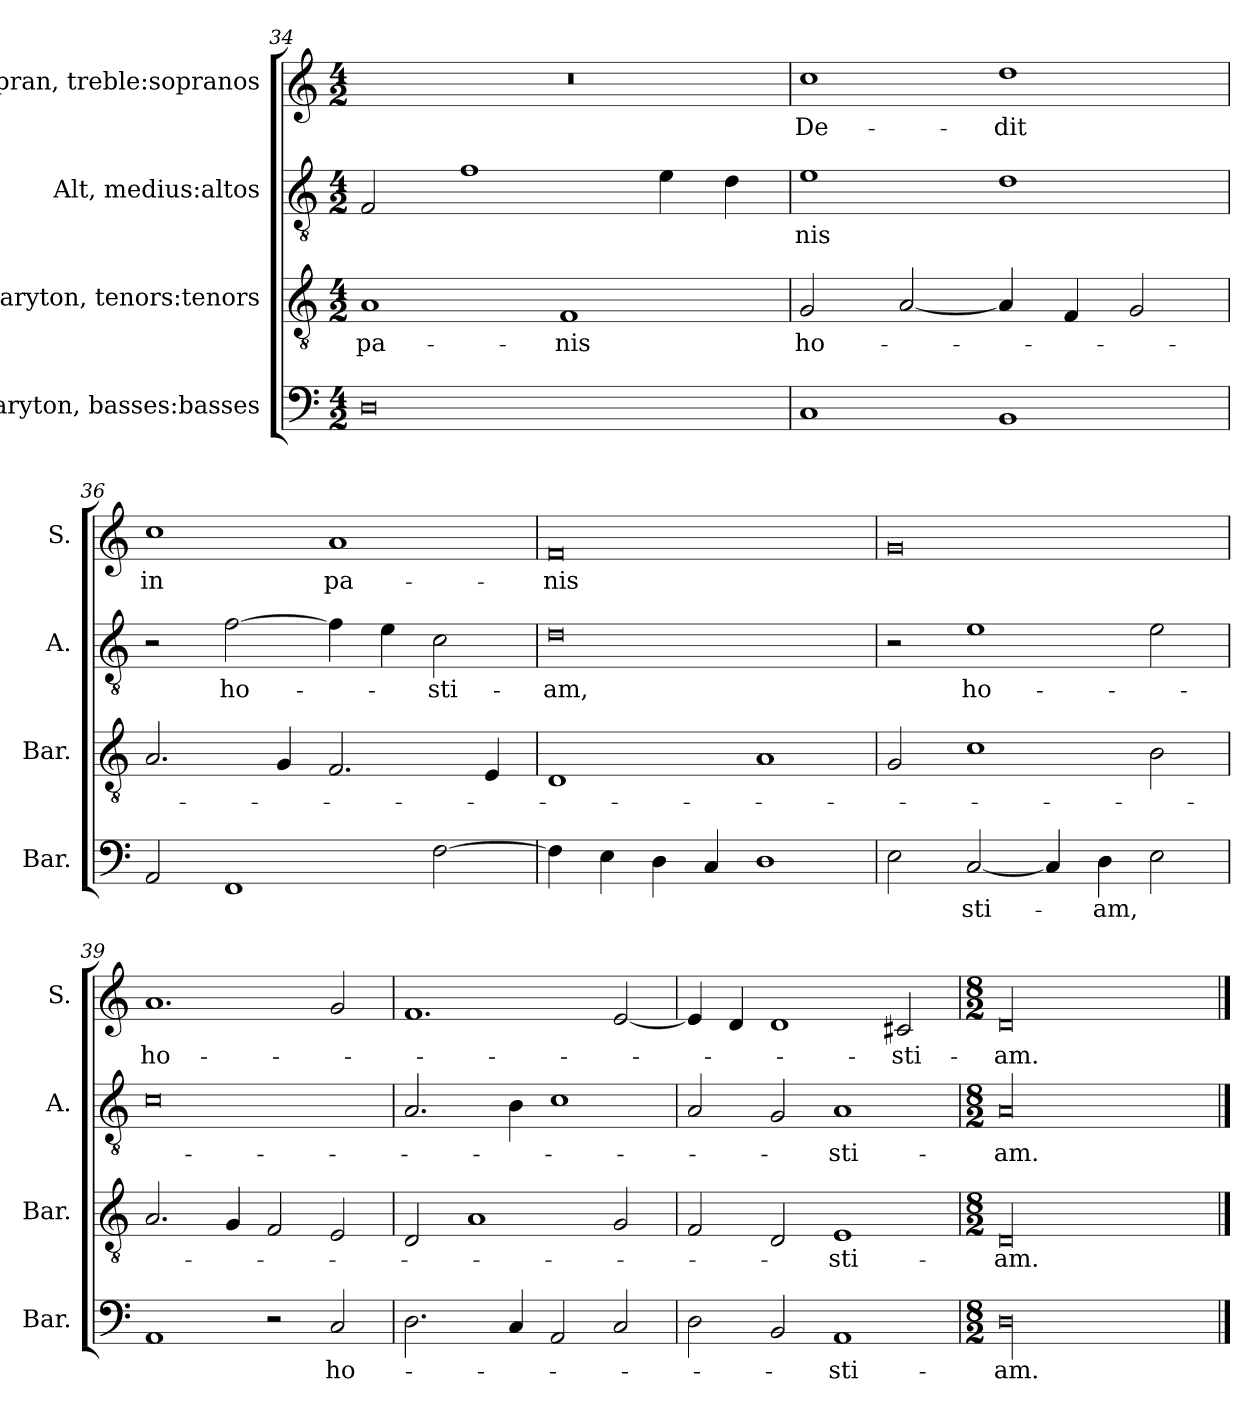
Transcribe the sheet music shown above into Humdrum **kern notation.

**kern	**text	**kern	**text	**kern	**text	**kern	**text
*part4	*part4	*part3	*part3	*part2	*part2	*part1	*part1
*staff4	*staff4	*staff3	*staff3	*staff2	*staff2	*staff1	*staff1
*I"Baryton, basses:basses	*	*I"Baryton, tenors:tenors	*	*I"Alt, medius:altos	*	*I"Sopran, treble:sopranos	*
*I'Bar.	*	*I'Bar.	*	*I'A.	*	*I'S.	*
*clefF4	*	*clefGv2	*	*clefGv2	*	*clefG2	*
*k[]	*	*k[]	*	*k[]	*	*k[]	*
*M4/2	*	*M4/2	*	*M4/2	*	*M4/2	*
=34	=34	=34	=34	=34	=34	=34	=34
!	!	!	!LO:LY:b	!	!	!	!
0D	.	1A	pa-	2F/	.	0r	.
.	.	.	.	1f	.	.	.
!	!	!	!LO:LY:b	!	!	!	!
.	.	1F	-nis	.	.	.	.
.	.	.	.	4e\	.	.	.
.	.	.	.	4d\	.	.	.
=35	=35	=35	=35	=35	=35	=35	=35
!	!	!	!LO:LY:b	!	!LO:LY:b	!	!LO:LY:b
1C	.	2G/	ho-	1e	-nis	1cc	De-
.	.	[2A/	.	.	.	.	.
!	!	!	!	!	!	!	!LO:LY:b
1BB	.	4A/]	.	1d	.	1dd	-dit
.	.	4F/	.	.	.	.	.
.	.	2G/	.	.	.	.	.
!!LO:PB:g=z
=36	=36	=36	=36	=36	=36	=36	=36
!	!	!	!	!	!	!	!LO:LY:b
2AA/	.	2.A/	.	2r	.	1cc	in
!	!	!	!	!	!LO:LY:b	!	!
1FF	.	.	.	[2f\	ho-	.	.
.	.	4G/	.	.	.	.	.
!	!	!	!	!	!	!	!LO:LY:b
.	.	2.F/	.	4f\]	.	1a	pa-
.	.	.	.	4e\	.	.	.
!	!	!	!	!	!LO:LY:b	!	!
[2F\	.	.	.	2c\	-sti-	.	.
.	.	4E/	.	.	.	.	.
=37	=37	=37	=37	=37	=37	=37	=37
!	!	!	!	!	!LO:LY:b	!	!LO:LY:b
4F\]	.	1D	.	0d	-am,	0f	-nis
4E\	.	.	.	.	.	.	.
4D\	.	.	.	.	.	.	.
4C/	.	.	.	.	.	.	.
1D	.	1A	.	.	.	.	.
=38	=38	=38	=38	=38	=38	=38	=38
2E\	.	2G/	.	2r	.	0g	.
!	!LO:LY:b	!	!	!	!LO:LY:b	!	!
[2C/	-sti-	1c	.	1e	ho-	.	.
4C/]	.	.	.	.	.	.	.
!	!LO:LY:b	!	!	!	!	!	!
4D\	-am,	.	.	.	.	.	.
2E\	.	2B\	.	2e\	.	.	.
=39	=39	=39	=39	=39	=39	=39	=39
!	!	!	!	!	!	!	!LO:LY:b
1AA	.	2.A/	.	0c	.	1.a	ho-
.	.	4G/	.	.	.	.	.
2r	.	2F/	.	.	.	.	.
!	!LO:LY:b	!	!	!	!	!	!
2C/	ho-	2E/	.	.	.	2g/	.
=40	=40	=40	=40	=40	=40	=40	=40
2.D\	.	2D/	.	2.A/	.	1.f	.
.	.	1A	.	.	.	.	.
4C/	.	.	.	4B\	.	.	.
2AA/	.	.	.	1c	.	.	.
2C/	.	2G/	.	.	.	[2e/	.
=41	=41	=41	=41	=41	=41	=41	=41
2D\	.	2F/	.	2A/	.	4e/]	.
.	.	.	.	.	.	4d/	.
2BB/	.	2D/	.	2G/	.	1d	.
!	!LO:LY:b	!	!LO:LY:b	!	!LO:LY:b	!	!
1AA	-sti-	1E	-sti-	1A	-sti-	.	.
!	!	!	!	!	!	!	!LO:LY:b
.	.	.	.	.	.	2c#X/	-sti-
!!LO:LB:g=z
=42	=42	=42	=42	=42	=42	=42	=42
*M8/2	*	*M8/2	*	*M8/2	*	*M8/2	*
!	!LO:LY:b	!	!LO:LY:b	!	!LO:LY:b	!	!LO:LY:b
00D\	-am.	00D/	-am.	00A/	-am.	00d/	-am.
==	==	==	==	==	==	==	==
*-	*-	*-	*-	*-	*-	*-	*-
